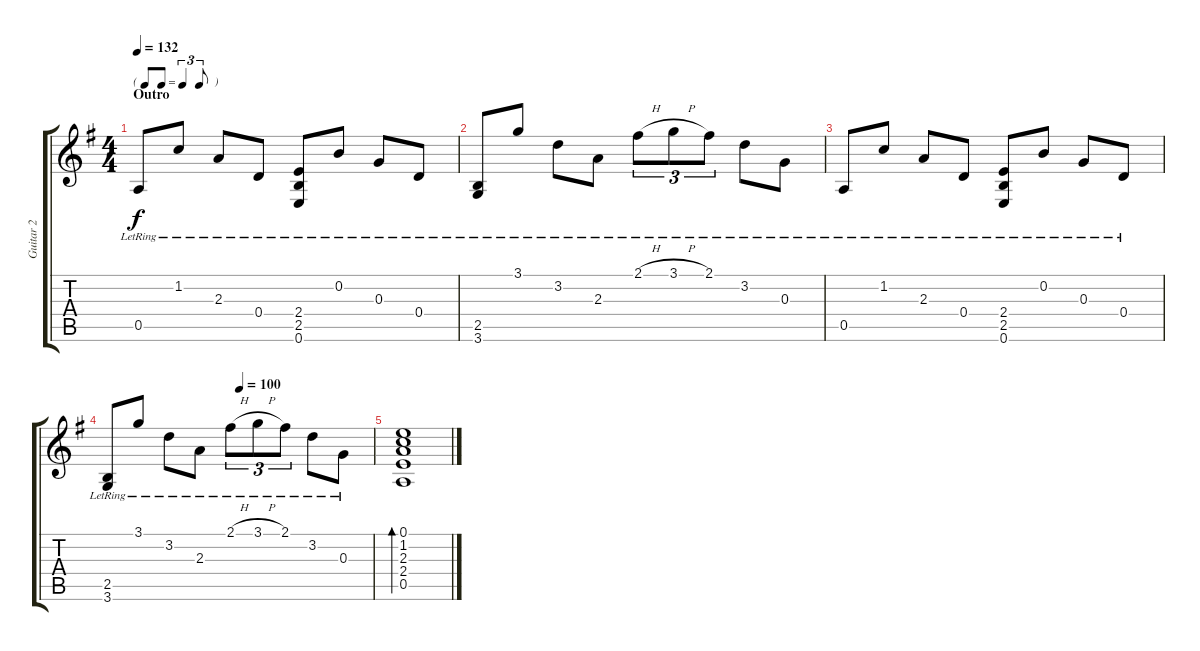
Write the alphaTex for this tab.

\track ("Guitar 2" "Guitar 2") {instrument electricguitarclean}
\staff {score tabs}
\tuning (E4 B3 G3 D3 A2 E2) {hide}
\ts (4 4)
\tf triplet8th
\section ("" "Outro")
\tempo 132
\clef g2
\ks eminor
0.5{lr}.8{dy f} 1.2{lr}.8 2.3{lr}.8 0.4{lr}.8 (2.4{lr} 2.5{lr} 0.6{lr}).8 0.2{lr}.8 0.3{lr}.8 0.4{lr}.8 |
(2.5{lr} 3.6{lr}).8 3.1{lr}.8 3.2{lr}.8 2.3{lr}.8 2.1{h lr}.8{tu (3 2)} 3.1{h lr}.8{tu (3 2)} 2.1{lr}.8{tu (3 2)} 3.2{lr}.8 0.3{lr}.8 |
0.5{lr}.8 1.2{lr}.8 2.3{lr}.8 0.4{lr}.8 (2.4{lr} 2.5{lr} 0.6{lr}).8 0.2{lr}.8 0.3{lr}.8 0.4{lr}.8 |
\tempo (120 0.5)
\tempo (100 0.5)
(2.5{lr} 3.6{lr}).8 3.1{lr}.8 3.2{lr}.8 2.3{lr}.8 2.1{h lr}.8{tu (3 2)} 3.1{h lr}.8{tu (3 2)} 2.1{lr}.8{tu (3 2)} 3.2{lr}.8 0.3{lr}.8 |
(0.1 1.2 2.3 2.4 0.5).1{bd 480}
